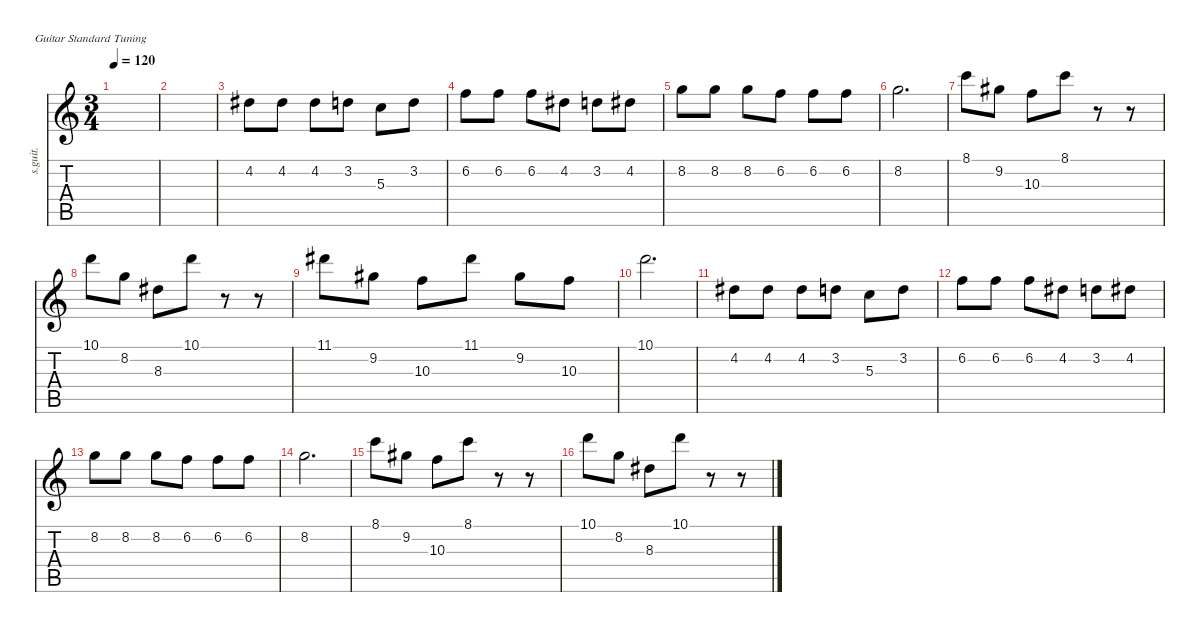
\defaultSystemsLayout 4
\hideDynamics
\bracketExtendMode nobrackets
\otherSystemsTrackNameOrientation horizontal
\track ("Steel Guitar" "s.guit.") {instrument acousticguitarsteel}
\staff {score tabs}
\tuning (E4 B3 G3 D3 A2 E2)
\ts (3 4)
\tempo 120
\clef g2
\ks c
|
|
4.2{acc #}.8{beam Down} 4.2{acc #}.8{beam Down} 4.2{acc #}.8{beam Down} 3.2.8{beam Down} 5.3.8{beam Down} 3.2.8{beam Down} |
6.2.8{beam Down} 6.2.8{beam Down} 6.2.8{beam Down} 4.2{acc #}.8{beam Down} 3.2.8{beam Down} 4.2{acc #}.8{beam Down} |
8.2.8{beam Down} 8.2.8{beam Down} 8.2.8{beam Down} 6.2.8{beam Down} 6.2.8{beam Down} 6.2.8{beam Down} |
8.2.2{d beam Down} |
8.1.8{beam Down} 9.2{acc #}.8{beam Down} 10.3.8{beam Down} 8.1.8{beam Down} r.8{beam Down} r.8{beam Down} |
10.1.8{beam Down} 8.2.8{beam Down} 8.3{acc #}.8{beam Down} 10.1.8{beam Down} r.8{beam Down} r.8{beam Down} |
11.1{acc #}.8{beam Down} 9.2{acc #}.8{beam Down} 10.3.8{beam Down} 11.1{acc #}.8{beam Down} 9.2{acc #}.8{beam Down} 10.3.8{beam Down} |
10.1.2{d beam Down} |
4.2{acc #}.8{beam Down} 4.2{acc #}.8{beam Down} 4.2{acc #}.8{beam Down} 3.2.8{beam Down} 5.3.8{beam Down} 3.2.8{beam Down} |
6.2.8{beam Down} 6.2.8{beam Down} 6.2.8{beam Down} 4.2{acc #}.8{beam Down} 3.2.8{beam Down} 4.2{acc #}.8{beam Down} |
8.2.8{beam Down} 8.2.8{beam Down} 8.2.8{beam Down} 6.2.8{beam Down} 6.2.8{beam Down} 6.2.8{beam Down} |
8.2.2{d beam Down} |
8.1.8{beam Down} 9.2{acc #}.8{beam Down} 10.3.8{beam Down} 8.1.8{beam Down} r.8{beam Down} r.8{beam Down} |
10.1.8{beam Down} 8.2.8{beam Down} 8.3{acc #}.8{beam Down} 10.1.8{beam Down} r.8{beam Down} r.8{beam Down}
